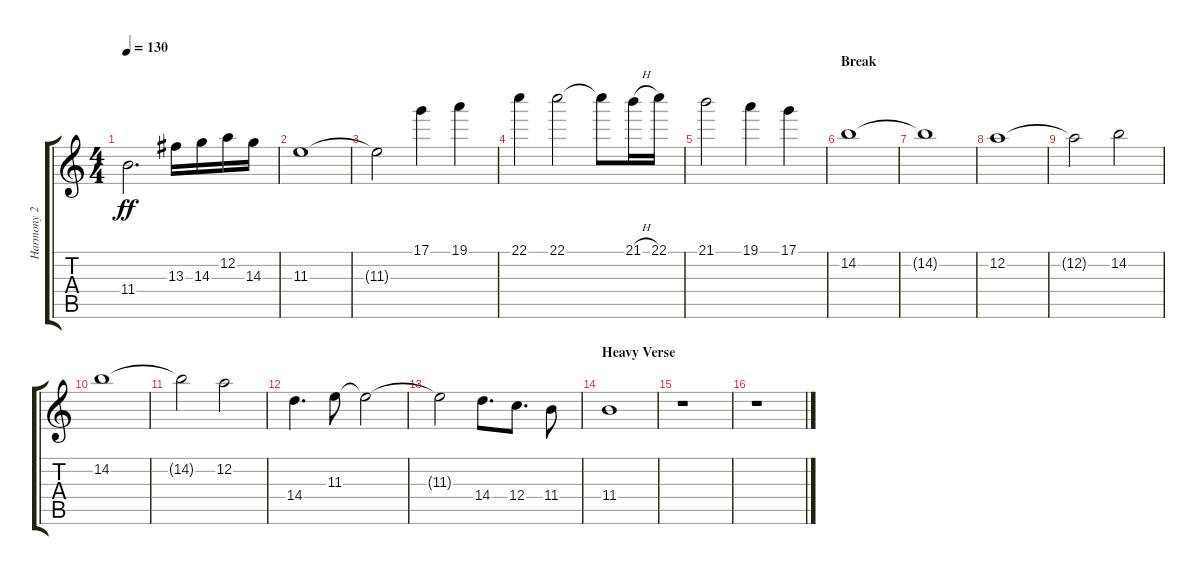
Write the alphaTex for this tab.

\track ("Harmony 2" "Harmony 2") {instrument overdrivenguitar}
\staff {score tabs}
\tuning (D4 A3 F3 C3 G2 C2) {hide}
\ts (4 4)
\tempo 130
\clef g2
\ks aminor
11.4.2{d dy ff} 13.3.16 14.3.16 12.2.16 14.3.16 |
11.3.1 |
11.3{t}.2 17.1.4 19.1.4 |
22.1.4 22.1.2 22.1{t}.8 21.1{h}.16 22.1.16 |
21.1.2 19.1.4 17.1.4 |
\section ("" "Break")
14.2.1 |
14.2{t}.1 |
12.2.1 |
12.2{t}.2 14.2.2 |
14.2.1 |
14.2{t}.2 12.2.2 |
14.4.4{d} 11.3.8 11.3{t}.2 |
11.3{t}.2 14.4.8{d} 12.4.8{d} 11.4.8 |
\section ("" "Heavy Verse")
11.4.1 |
r.1 |
r.1
